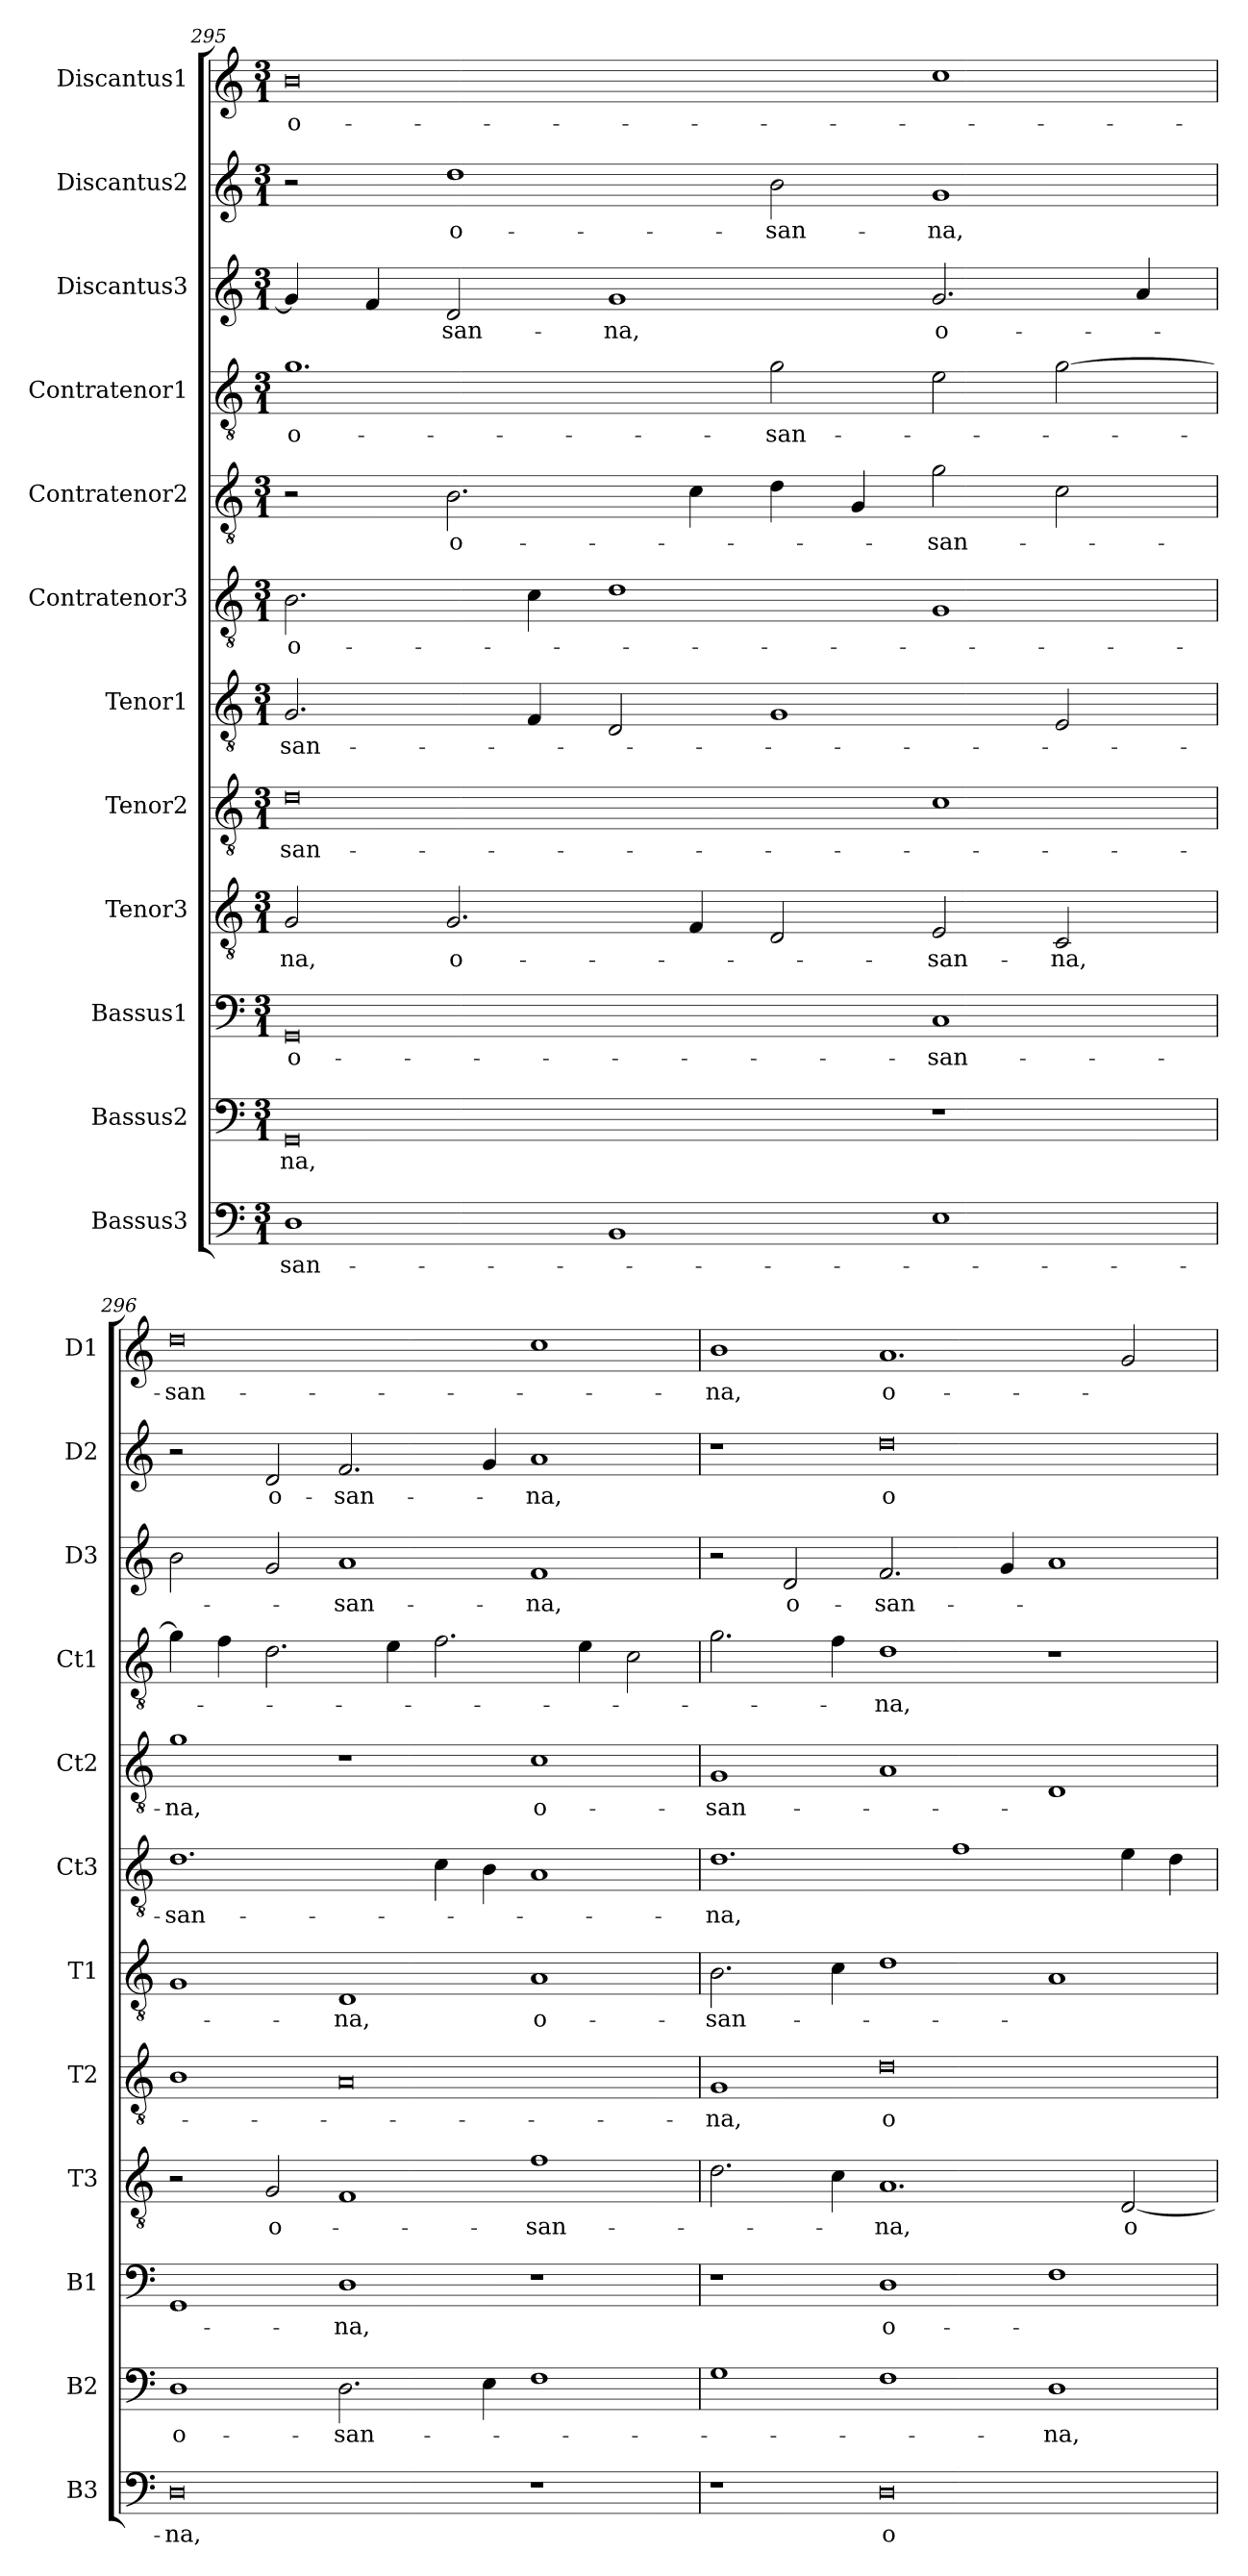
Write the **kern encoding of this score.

**kern	**text	**kern	**text	**kern	**text	**kern	**text	**kern	**text	**kern	**text	**kern	**text	**kern	**text	**kern	**text	**kern	**text	**kern	**text	**kern	**text
*part12	*part12	*part11	*part11	*part10	*part10	*part9	*part9	*part8	*part8	*part7	*part7	*part6	*part6	*part5	*part5	*part4	*part4	*part3	*part3	*part2	*part2	*part1	*part1
*staff12	*staff12	*staff11	*staff11	*staff10	*staff10	*staff9	*staff9	*staff8	*staff8	*staff7	*staff7	*staff6	*staff6	*staff5	*staff5	*staff4	*staff4	*staff3	*staff3	*staff2	*staff2	*staff1	*staff1
*I"Bassus3	*	*I"Bassus2	*	*I"Bassus1	*	*I"Tenor3	*	*I"Tenor2	*	*I"Tenor1	*	*I"Contratenor3	*	*I"Contratenor2	*	*I"Contratenor1	*	*I"Discantus3	*	*I"Discantus2	*	*I"Discantus1	*
*I'B3	*	*I'B2	*	*I'B1	*	*I'T3	*	*I'T2	*	*I'T1	*	*I'Ct3	*	*I'Ct2	*	*I'Ct1	*	*I'D3	*	*I'D2	*	*I'D1	*
*clefF4	*	*clefF4	*	*clefF4	*	*clefGv2	*	*clefGv2	*	*clefGv2	*	*clefGv2	*	*clefGv2	*	*clefGv2	*	*clefG2	*	*clefG2	*	*clefG2	*
*k[]	*	*k[]	*	*k[]	*	*k[]	*	*k[]	*	*k[]	*	*k[]	*	*k[]	*	*k[]	*	*k[]	*	*k[]	*	*k[]	*
*M3/1	*	*M3/1	*	*M3/1	*	*M3/1	*	*M3/1	*	*M3/1	*	*M3/1	*	*M3/1	*	*M3/1	*	*M3/1	*	*M3/1	*	*M3/1	*
=295	=295	=295	=295	=295	=295	=295	=295	=295	=295	=295	=295	=295	=295	=295	=295	=295	=295	=295	=295	=295	=295	=295	=295
1D	-san-	0GG	-na,	0GG	o-	2G	-na,	0d	-san-	2.G	-san-	2.B	o-	2r	.	1.g	o-	4g]	.	2r	.	0b	o-
.	.	.	.	.	.	.	.	.	.	.	.	.	.	.	.	.	.	4f	.	.	.	.	.
.	.	.	.	.	.	2.G	o-	.	.	.	.	.	.	2.B	o-	.	.	2d	-san-	1dd	o-	.	.
.	.	.	.	.	.	.	.	.	.	4F	.	4c	.	.	.	.	.	.	.	.	.	.	.
1BB	.	.	.	.	.	.	.	.	.	2D	.	1d	.	.	.	.	.	1g	-na,	.	.	.	.
.	.	.	.	.	.	4F	.	.	.	.	.	.	.	4c	.	.	.	.	.	.	.	.	.
.	.	.	.	.	.	2D	.	.	.	1G	.	.	.	4d	.	2g	-san-	.	.	2b	-san-	.	.
.	.	.	.	.	.	.	.	.	.	.	.	.	.	4G	.	.	.	.	.	.	.	.	.
1E	.	1r	.	1C	-san-	2E	-san-	1c	.	.	.	1G	.	2g	-san-	2e	.	2.g	o-	1g	-na,	1cc	.
.	.	.	.	.	.	2C	-na,	.	.	2E	.	.	.	2c	.	[2g	.	.	.	.	.	.	.
.	.	.	.	.	.	.	.	.	.	.	.	.	.	.	.	.	.	4a	.	.	.	.	.
=296	=296	=296	=296	=296	=296	=296	=296	=296	=296	=296	=296	=296	=296	=296	=296	=296	=296	=296	=296	=296	=296	=296	=296
0D	-na,	1D	o-	1GG	.	2r	.	1B	.	1G	.	1.d	-san-	1g	-na,	4g]	.	2b	.	2r	.	0dd	-san-
.	.	.	.	.	.	.	.	.	.	.	.	.	.	.	.	4f	.	.	.	.	.	.	.
.	.	.	.	.	.	2G	o-	.	.	.	.	.	.	.	.	2.d	.	2g	.	2d	o-	.	.
.	.	2.D	-san-	1D	-na,	1F	.	0A	.	1D	-na,	.	.	1r	.	.	.	1a	-san-	2.f	-san-	.	.
.	.	.	.	.	.	.	.	.	.	.	.	.	.	.	.	4e	.	.	.	.	.	.	.
.	.	.	.	.	.	.	.	.	.	.	.	4c	.	.	.	2.f	.	.	.	.	.	.	.
.	.	4E	.	.	.	.	.	.	.	.	.	4B	.	.	.	.	.	.	.	4g	.	.	.
1r	.	1F	.	1r	.	1f	-san-	.	.	1A	o-	1A	.	1c	o-	.	.	1f	-na,	1a	-na,	1cc	.
.	.	.	.	.	.	.	.	.	.	.	.	.	.	.	.	4e	.	.	.	.	.	.	.
.	.	.	.	.	.	.	.	.	.	.	.	.	.	.	.	2c	.	.	.	.	.	.	.
=297	=297	=297	=297	=297	=297	=297	=297	=297	=297	=297	=297	=297	=297	=297	=297	=297	=297	=297	=297	=297	=297	=297	=297
1r	.	1G	.	1r	.	2.d	.	1G	-na,	2.B	-san-	1.d	-na,	1G	-san-	2.g	.	2r	.	1r	.	1b	-na,
.	.	.	.	.	.	.	.	.	.	.	.	.	.	.	.	.	.	2d	o-	.	.	.	.
.	.	.	.	.	.	4c	.	.	.	4c	.	.	.	.	.	4f	.	.	.	.	.	.	.
0D	o-	1F	.	1D	o-	1.A	-na,	0d	o-	1d	.	.	.	1A	.	1d	-na,	2.f	-san-	0dd	o-	1.a	o-
.	.	.	.	.	.	.	.	.	.	.	.	1f	.	.	.	.	.	.	.	.	.	.	.
.	.	.	.	.	.	.	.	.	.	.	.	.	.	.	.	.	.	4g	.	.	.	.	.
.	.	1D	-na,	1F	.	.	.	.	.	1A	.	.	.	1D	.	1r	.	1a	.	.	.	.	.
.	.	.	.	.	.	[2D	o-	.	.	.	.	4e	.	.	.	.	.	.	.	.	.	2g	.
.	.	.	.	.	.	.	.	.	.	.	.	4d	.	.	.	.	.	.	.	.	.	.	.
=	=	=	=	=	=	=	=	=	=	=	=	=	=	=	=	=	=	=	=	=	=	=	=
*-	*-	*-	*-	*-	*-	*-	*-	*-	*-	*-	*-	*-	*-	*-	*-	*-	*-	*-	*-	*-	*-	*-	*-
